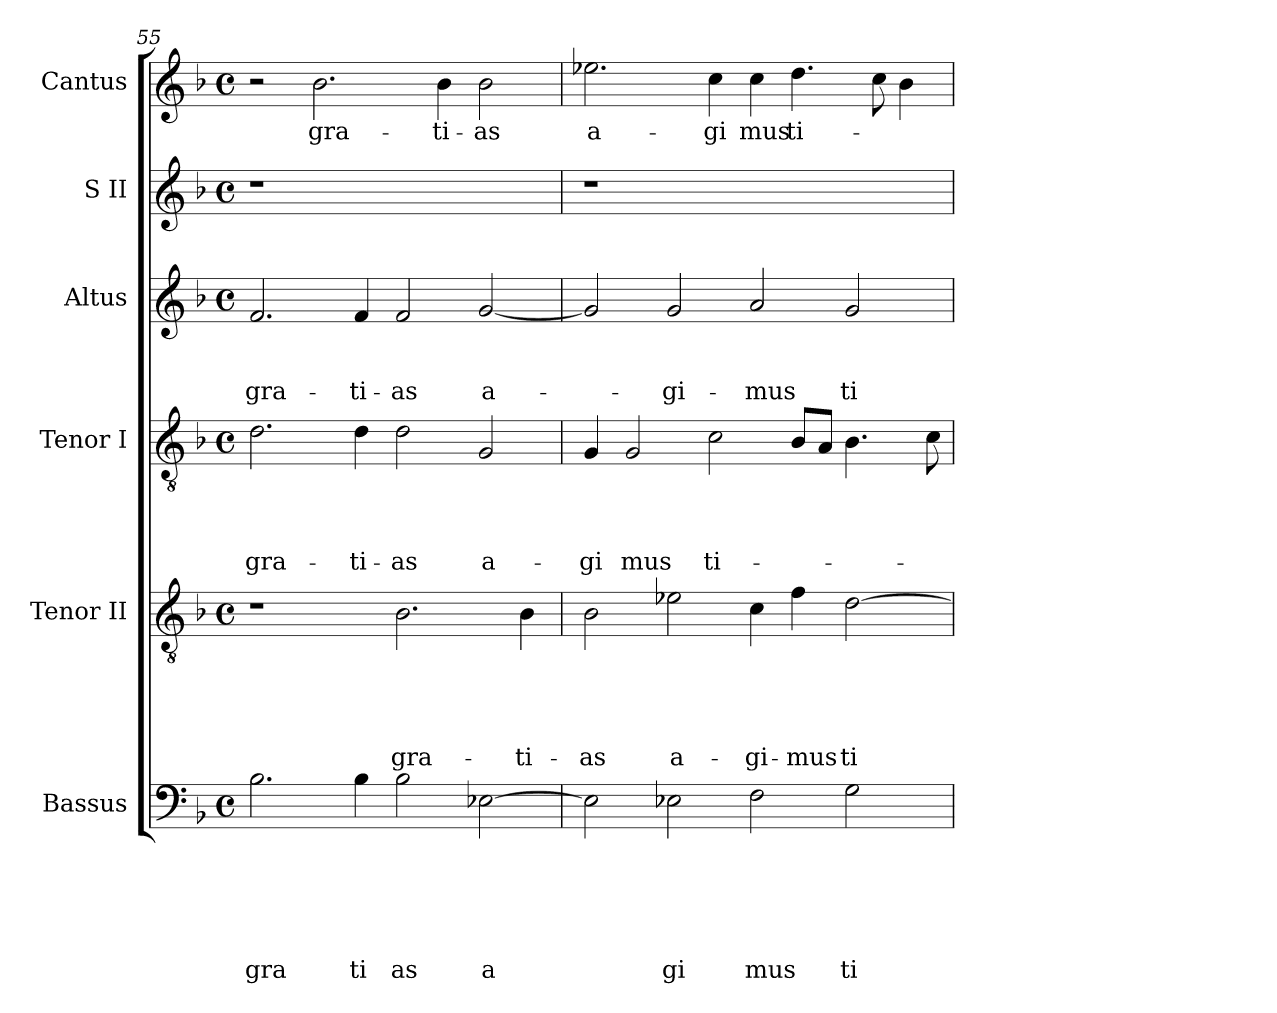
**kern	**text	**text	**text	**text	**text	**text	**kern	**text	**text	**text	**text	**text	**kern	**text	**text	**text	**text	**kern	**text	**text	**text	**kern	**kern	**text
*part6	*part6	*part6	*part6	*part6	*part6	*part6	*part5	*part5	*part5	*part5	*part5	*part5	*part4	*part4	*part4	*part4	*part4	*part3	*part3	*part3	*part3	*part2	*part1	*part1
*staff6	*staff6	*staff6	*staff6	*staff6	*staff6	*staff6	*staff5	*staff5	*staff5	*staff5	*staff5	*staff5	*staff4	*staff4	*staff4	*staff4	*staff4	*staff3	*staff3	*staff3	*staff3	*staff2	*staff1	*staff1
*I"Bassus	*	*	*	*	*	*	*I"Tenor II	*	*	*	*	*	*I"Tenor I	*	*	*	*	*I"Altus	*	*	*	*I"S II	*I"Cantus	*
*I'B	*	*	*	*	*	*	*I'T II	*	*	*	*	*	*I'T I	*	*	*	*	*I'A	*	*	*	*	*	*
*clefF4	*	*	*	*	*	*	*clefGv2	*	*	*	*	*	*clefGv2	*	*	*	*	*clefG2	*	*	*	*clefG2	*clefG2	*
*k[b-]	*	*	*	*	*	*	*k[b-]	*	*	*	*	*	*k[b-]	*	*	*	*	*k[b-]	*	*	*	*k[b-]	*k[b-]	*
*F:	*	*	*	*	*	*	*F:	*	*	*	*	*	*F:	*	*	*	*	*F:	*	*	*	*F:	*F:	*
*M4/4	*	*	*	*	*	*	*M4/4	*	*	*	*	*	*M4/4	*	*	*	*	*M4/4	*	*	*	*M4/4	*M4/4	*
*met(c)	*	*	*	*	*	*	*met(c)	*	*	*	*	*	*met(c)	*	*	*	*	*met(c)	*	*	*	*met(c)	*met(c)	*
=55	=55	=55	=55	=55	=55	=55	=55	=55	=55	=55	=55	=55	=55	=55	=55	=55	=55	=55	=55	=55	=55	=55	=55	=55
!	!	!	!	!	!	!LO:LY:b	!	!	!	!	!	!	!	!	!	!	!LO:LY:b	!	!	!	!LO:LY:b	!	!	!
2.B-\	.	.	.	.	.	gra	1r	.	.	.	.	.	2.d\	.	.	.	gra-	2.f/	.	.	gra-	1r	2r	.
!	!	!	!	!	!	!	!	!	!	!	!	!	!	!	!	!	!	!	!	!	!	!	!	!LO:LY:b
.	.	.	.	.	.	.	.	.	.	.	.	.	.	.	.	.	.	.	.	.	.	.	2.b-\	gra-
!	!	!	!	!	!	!LO:LY:b	!	!	!	!	!	!	!	!	!	!	!LO:LY:b	!	!	!	!LO:LY:b	!	!	!
4B-\	.	.	.	.	.	ti	.	.	.	.	.	.	4d\	.	.	.	-ti-	4f/	.	.	-ti-	.	.	.
!	!	!	!	!	!	!LO:LY:b	!	!	!	!	!	!LO:LY:b	!	!	!	!	!LO:LY:b	!	!	!	!LO:LY:b	!	!	!
2B-\	.	.	.	.	.	as	2.B-\	.	.	.	.	gra-	2d\	.	.	.	-as	2f/	.	.	-as	1ryy	.	.
!	!	!	!	!	!	!	!	!	!	!	!	!	!	!	!	!	!	!	!	!	!	!	!	!LO:LY:b
.	.	.	.	.	.	.	.	.	.	.	.	.	.	.	.	.	.	.	.	.	.	.	4b-\	-ti-
!	!	!	!	!	!	!LO:LY:b	!	!	!	!	!	!	!	!	!	!	!LO:LY:b	!	!	!	!LO:LY:b	!	!	!LO:LY:b
[>2E-X\	.	.	.	.	.	a	.	.	.	.	.	.	2G/	.	.	.	a-	[<2g/	.	.	a-	.	2b-\	-as
!	!	!	!	!	!	!	!	!	!	!	!	!LO:LY:b	!	!	!	!	!	!	!	!	!	!	!	!
.	.	.	.	.	.	.	4B-\	.	.	.	.	-ti-	.	.	.	.	.	.	.	.	.	.	.	.
=56	=56	=56	=56	=56	=56	=56	=56	=56	=56	=56	=56	=56	=56	=56	=56	=56	=56	=56	=56	=56	=56	=56	=56	=56
!	!	!	!	!	!	!	!	!	!	!	!	!LO:LY:b	!	!	!	!	!LO:LY:b	!	!	!	!	!	!	!LO:LY:b
2E-\]	.	.	.	.	.	.	2B-\	.	.	.	.	-as	4G/	.	.	.	-gi	2g/]	.	.	.	1r	2.ee-X\	a-
!	!	!	!	!	!	!	!	!	!	!	!	!	!	!	!	!	!LO:LY:b	!	!	!	!	!	!	!
.	.	.	.	.	.	.	.	.	.	.	.	.	2G/	.	.	.	mus	.	.	.	.	.	.	.
!	!	!	!	!	!	!LO:LY:b	!	!	!	!	!	!LO:LY:b	!	!	!	!	!	!	!	!	!LO:LY:b	!	!	!
2E-X\	.	.	.	.	.	gi	2e-X\	.	.	.	.	a-	.	.	.	.	.	2g/	.	.	-gi-	.	.	.
!	!	!	!	!	!	!	!	!	!	!	!	!	!	!	!	!	!LO:LY:b	!	!	!	!	!	!	!LO:LY:b
.	.	.	.	.	.	.	.	.	.	.	.	.	2c\	.	.	.	ti-	.	.	.	.	.	4cc\	-gi
!	!	!	!	!	!	!LO:LY:b	!	!	!	!	!	!LO:LY:b	!	!	!	!	!	!	!	!	!LO:LY:b	!	!	!LO:LY:b
2F\	.	.	.	.	.	mus	4c\	.	.	.	.	-gi-	.	.	.	.	.	2a/	.	.	-mus	1ryy	4cc\	mus
!	!	!	!	!	!	!	!	!	!	!	!	!LO:LY:b	!	!	!	!	!	!	!	!	!	!	!	!LO:LY:b
.	.	.	.	.	.	.	4f\	.	.	.	.	-mus	8B-/L	.	.	.	.	.	.	.	.	.	4.dd\	ti-
.	.	.	.	.	.	.	.	.	.	.	.	.	8A/J	.	.	.	.	.	.	.	.	.	.	.
!	!	!	!	!	!	!LO:LY:b	!	!	!	!	!	!LO:LY:b	!	!	!	!	!	!	!	!	!LO:LY:b	!	!	!
2G\	.	.	.	.	.	ti	[>2d\	.	.	.	.	ti-	4.B-\	.	.	.	.	2g/	.	.	ti-	.	.	.
.	.	.	.	.	.	.	.	.	.	.	.	.	.	.	.	.	.	.	.	.	.	.	8cc\	.
.	.	.	.	.	.	.	.	.	.	.	.	.	.	.	.	.	.	.	.	.	.	.	4b-\	.
.	.	.	.	.	.	.	.	.	.	.	.	.	8c\	.	.	.	.	.	.	.	.	.	.	.
=	=	=	=	=	=	=	=	=	=	=	=	=	=	=	=	=	=	=	=	=	=	=	=	=
*-	*-	*-	*-	*-	*-	*-	*-	*-	*-	*-	*-	*-	*-	*-	*-	*-	*-	*-	*-	*-	*-	*-	*-	*-
